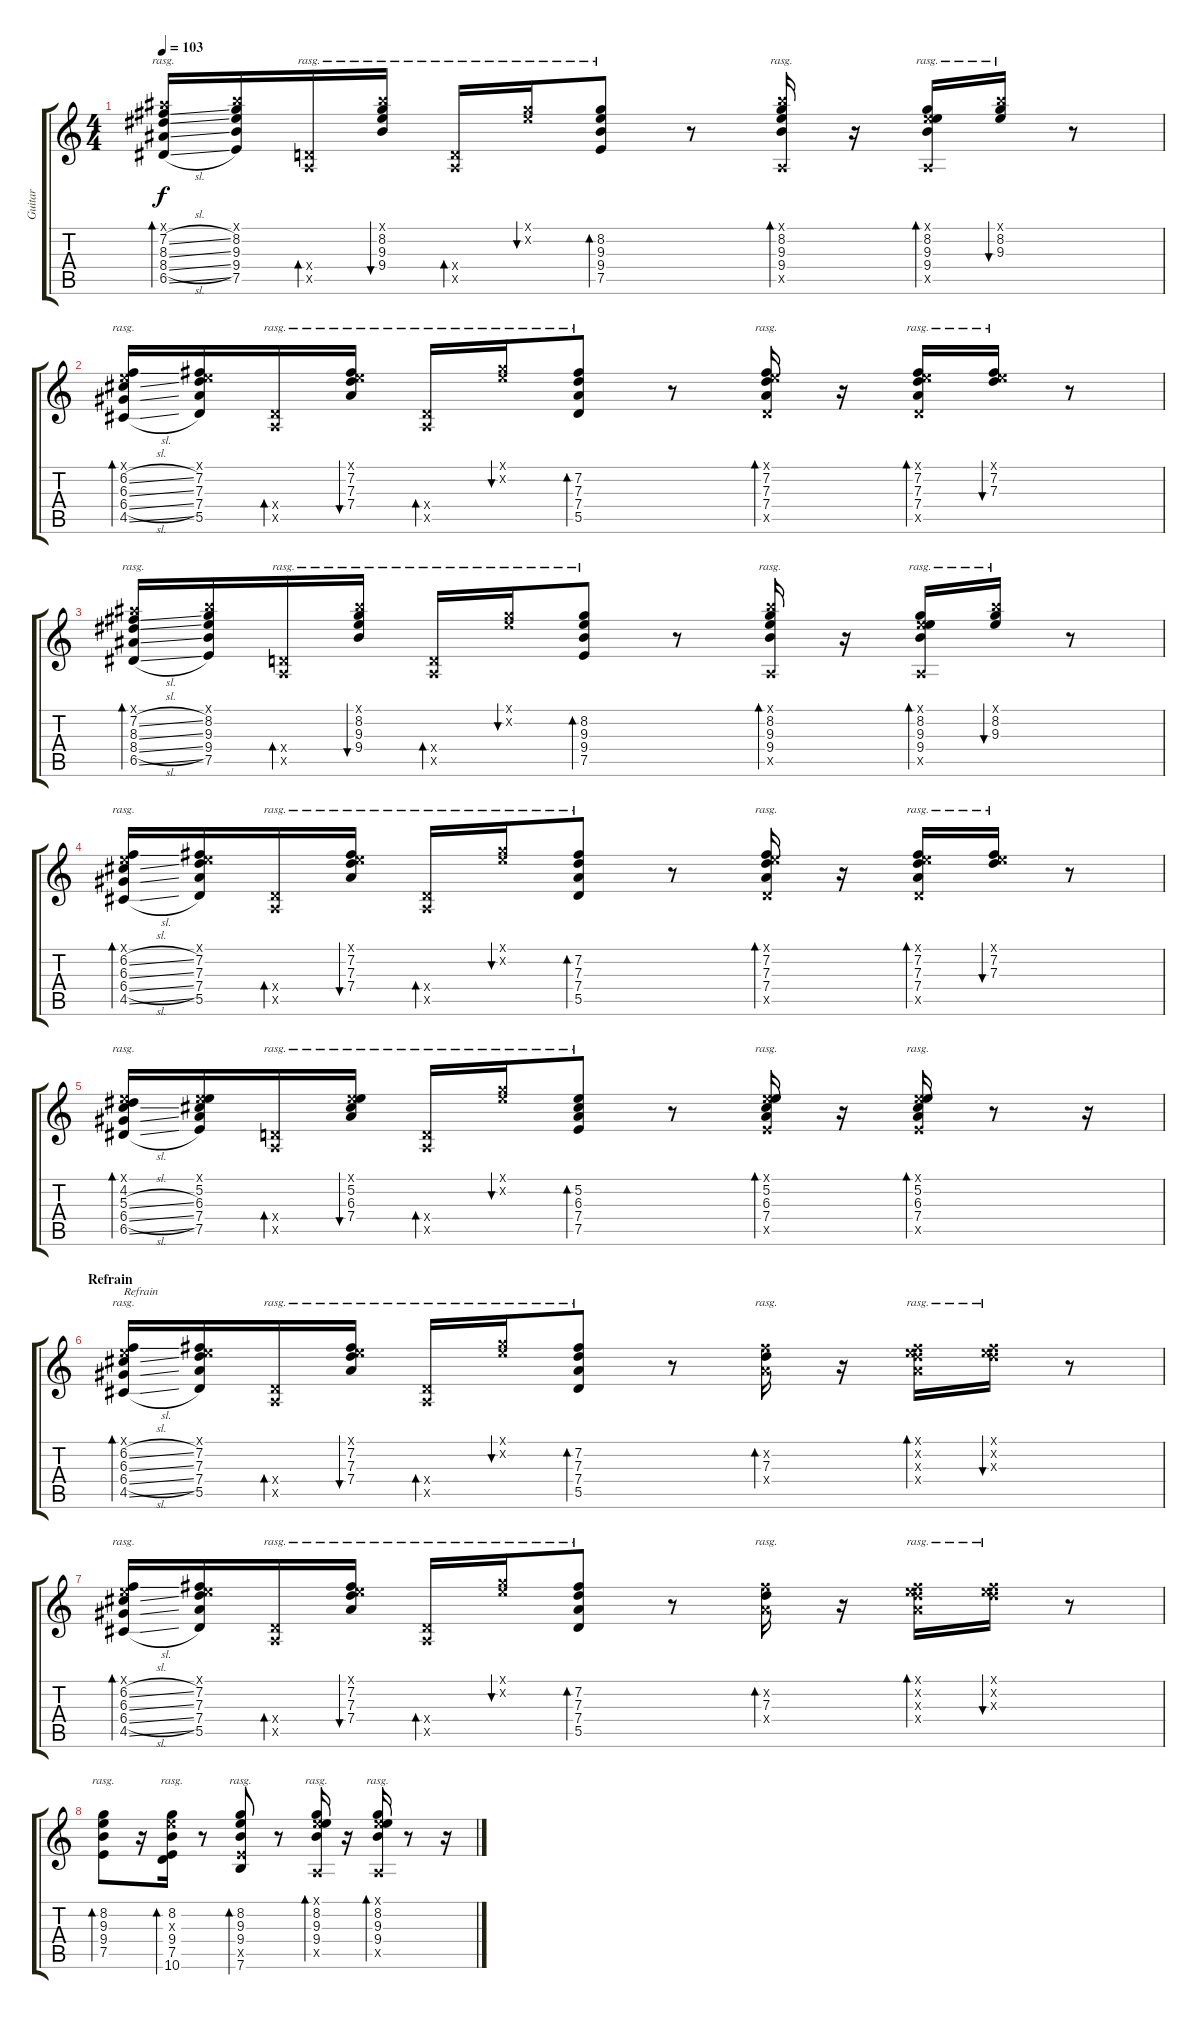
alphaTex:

\track ("Guitar" "Guitar") {instrument electricguitarjazz}
\staff {score tabs}
\tuning (E4 B3 G3 D3 A2 E2) {hide}
\ts (4 4)
\tempo 103
\clef g2
\ks c
(6.1{x} 7.2{sl} 8.3{sl} 8.4{sl} 6.5{sl}).16{bd 30 rasg ii dy f} (7.1{x} 8.2 9.3 9.4 7.5).16 (0.4{x} 0.5{x}).16{bd 30 rasg ii} (7.1{x} 8.2 9.3 9.4).16{bu 30 rasg ii} (0.4{x} 0.5{x}).16{bd 30 rasg ii} (0.1{x} 8.2{x}).16{bu 30 rasg ii} (8.2 9.3 9.4 7.5).8{bd 30 rasg ii} r.8 (7.1{x} 8.2 9.3 9.4 0.5{x}).16{bd 30 rasg ii} r.16 (0.1{x} 8.2 9.3 9.4 0.5{x}).16{bd 30 rasg ii} (7.1{x} 8.2 9.3).16{bu 30 rasg ii} r.8 |
(0.1{x} 6.2{sl} 6.3{sl} 6.4{sl} 4.5{sl}).16{bd 30 rasg ii} (0.1{x} 7.2 7.3 7.4 5.5).16 (0.4{x} 0.5{x}).16{bd 30 rasg ii} (0.1{x} 7.2 7.3 7.4).16{bu 30 rasg ii} (0.4{x} 0.5{x}).16{bd 30 rasg ii} (0.1{x} 8.2{x}).16{bu 30 rasg ii} (7.2 7.3 7.4 5.5).8{bd 30 rasg ii} r.8 (0.1{x} 7.2 7.3 7.4 5.5{x}).16{bd 30 rasg ii} r.16 (0.1{x} 7.2 7.3 7.4 5.5{x}).16{bd 30 rasg ii} (0.1{x} 7.2 7.3).16{bu 30 rasg ii} r.8 |
(6.1{x} 7.2{sl} 8.3{sl} 8.4{sl} 6.5{sl}).16{bd 30 rasg ii} (7.1{x} 8.2 9.3 9.4 7.5).16 (0.4{x} 0.5{x}).16{bd 30 rasg ii} (7.1{x} 8.2 9.3 9.4).16{bu 30 rasg ii} (0.4{x} 0.5{x}).16{bd 30 rasg ii} (0.1{x} 8.2{x}).16{bu 30 rasg ii} (8.2 9.3 9.4 7.5).8{bd 30 rasg ii} r.8 (7.1{x} 8.2 9.3 9.4 0.5{x}).16{bd 30 rasg ii} r.16 (0.1{x} 8.2 9.3 9.4 0.5{x}).16{bd 30 rasg ii} (7.1{x} 8.2 9.3).16{bu 30 rasg ii} r.8 |
(0.1{x} 6.2{sl} 6.3{sl} 6.4{sl} 4.5{sl}).16{bd 30 rasg ii} (0.1{x} 7.2 7.3 7.4 5.5).16 (0.4{x} 0.5{x}).16{bd 30 rasg ii} (0.1{x} 7.2 7.3 7.4).16{bu 30 rasg ii} (0.4{x} 0.5{x}).16{bd 30 rasg ii} (0.1{x} 8.2{x}).16{bu 30 rasg ii} (7.2 7.3 7.4 5.5).8{bd 30 rasg ii} r.8 (0.1{x} 7.2 7.3 7.4 5.5{x}).16{bd 30 rasg ii} r.16 (0.1{x} 7.2 7.3 7.4 5.5{x}).16{bd 30 rasg ii} (0.1{x} 7.2 7.3).16{bu 30 rasg ii} r.8 |
(0.1{x} 4.2 5.3{sl} 6.4{sl} 6.5{sl}).16{bd 30 rasg ii} (0.1{x} 5.2 6.3 7.4 7.5).16 (0.4{x} 0.5{x}).16{bd 30 rasg ii} (0.1{x} 5.2 6.3 7.4).16{bu 30 rasg ii} (0.4{x} 0.5{x}).16{bd 30 rasg ii} (0.1{x} 8.2{x}).16{bu 30 rasg ii} (5.2 6.3 7.4 7.5).8{bd 30 rasg ii} r.8 (0.1{x} 5.2 6.3 7.4 7.5{x}).16{bd 30 rasg ii} r.16 (0.1{x} 5.2 6.3 7.4 7.5{x}).16{bd 30 rasg ii} r.8 r.16 |
\section ("" "Refrain")
(0.1{x} 6.2{sl} 6.3{sl} 6.4{sl} 4.5{sl}).16{bd 30 rasg ii txt "Refrain"} (0.1{x} 7.2 7.3 7.4 5.5).16 (0.4{x} 0.5{x}).16{bd 30 rasg ii} (0.1{x} 7.2 7.3 7.4).16{bu 30 rasg ii} (0.4{x} 0.5{x}).16{bd 30 rasg ii} (0.1{x} 8.2{x}).16{bu 30 rasg ii} (7.2 7.3 7.4 5.5).8{bd 30 rasg ii} r.8 (7.2{x} 7.3 7.4{x}).16{bd 30 rasg ii} r.16 (0.1{x} 7.2{x} 7.3{x} 7.4{x}).16{bd 30 rasg ii} (0.1{x} 7.2{x} 7.3{x}).16{bu 30 rasg ii} r.8 |
(0.1{x} 6.2{sl} 6.3{sl} 6.4{sl} 4.5{sl}).16{bd 30 rasg ii} (0.1{x} 7.2 7.3 7.4 5.5).16 (0.4{x} 0.5{x}).16{bd 30 rasg ii} (0.1{x} 7.2 7.3 7.4).16{bu 30 rasg ii} (0.4{x} 0.5{x}).16{bd 30 rasg ii} (0.1{x} 8.2{x}).16{bu 30 rasg ii} (7.2 7.3 7.4 5.5).8{bd 30 rasg ii} r.8 (7.2{x} 7.3 7.4{x}).16{bd 30 rasg ii} r.16 (0.1{x} 7.2{x} 7.3{x} 7.4{x}).16{bd 30 rasg ii} (0.1{x} 7.2{x} 7.3{x}).16{bu 30 rasg ii} r.8 |
(8.2 9.3 9.4 7.5).8{bd 30 rasg ii} r.16 (8.2 9.3{x} 9.4 7.5 10.6).16{bd 30 rasg ii} r.8 (8.2 9.3 9.4 7.5{x} 7.6).8{bd 30 rasg ii} r.8 (0.1{x} 8.2 9.3 9.4 0.5{x}).16{bd 30 rasg ii} r.16 (0.1{x} 8.2 9.3 9.4 0.5{x}).16{bd 30 rasg ii} r.8 r.16
